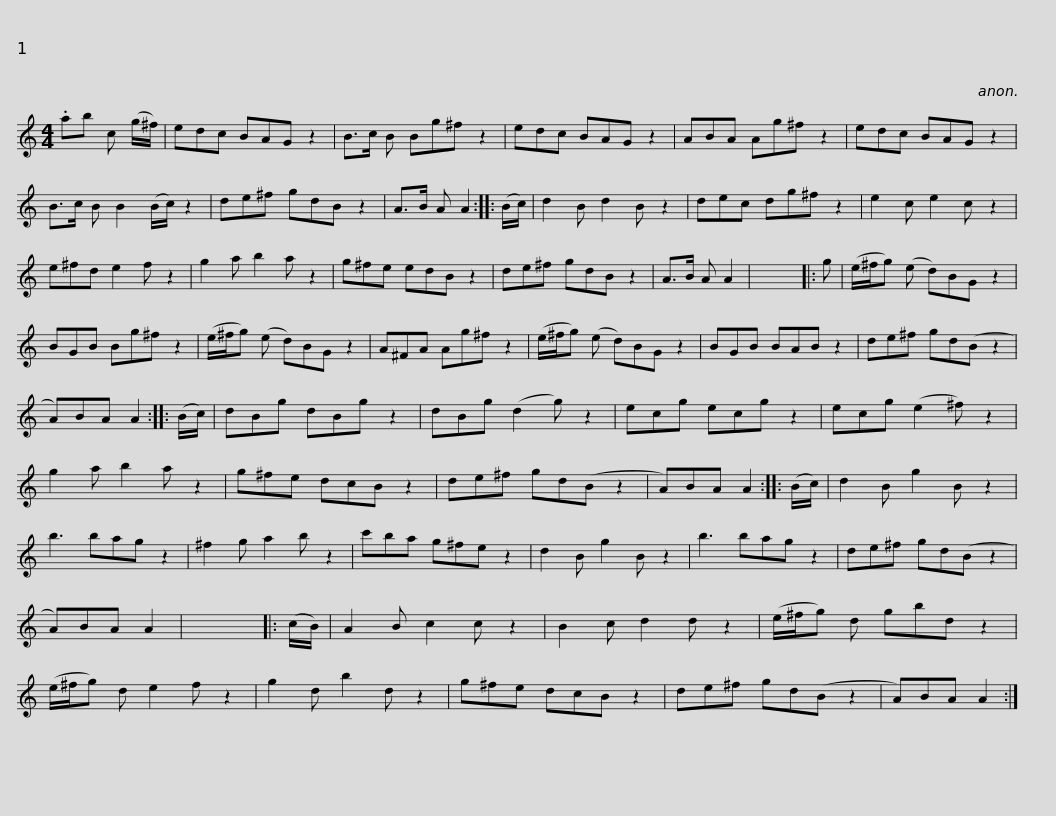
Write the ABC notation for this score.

X:1
L:1/8
M:4/4
I:linebreak $
K:C
V:1 treble
V:1
 .ab c (g/^f/) | edc BAG z2 | B>c B Bg^f z2 | edc BAG z2 | ABA Ag^f z2 | %5
 edc BAG z2 |$ B>c B B2 (B/c/) z2 | de^f gdB z2 | A>B A A2 :: (B/c/) | %10
 d2 B d2 B z2 | dec dg^f z2 | e2 c e2 c z2 |$ e^fd e2 f z2 | g2 a b2 a z2 | %15
 g^fe edB z2 | de^f gdB z2 | A>B A A2 | x8 |: g | %20
 (e/^f/g) (e d)BG z2 |$ BGB Bg^f z2 | (e/^f/g) (e d)BG z2 | A^FA Ag^f z2 | (e/^f/g) (e d)BG z2 | %25
 BGB BAB z2 | de^f gd(B z2 |$ A)BA A2 :: (B/c/) | dBg dBg z2 | %30
 dBg (d2 g) z2 | ecg ecg z2 | ecg (e2 ^f) z2 | g2 a b2 a z2 |$ g^fe dcB z2 | %35
 de^f gd(B z2 | A)BA A2 :: (B/c/) | d2 B g2 B z2 | b3 bag z2 | %40
 ^f2 g a2 b z2 |$ c'ba g^fe z2 | d2 B g2 B z2 | b3 bag z2 | de^f gd(B z2 | %45
 A)BA A2 | x8 |: (c/B/) | A2 B c2 c z2 |$ B2 c d2 d z2 | %50
 (e/^f/g) d gbd z2 | (e/^f/g) d e2 f z2 | g2 d b2 d z2 | g^fe dcB z2 | de^f gd(B z2 | %55
 A)BA A2 :| %56
